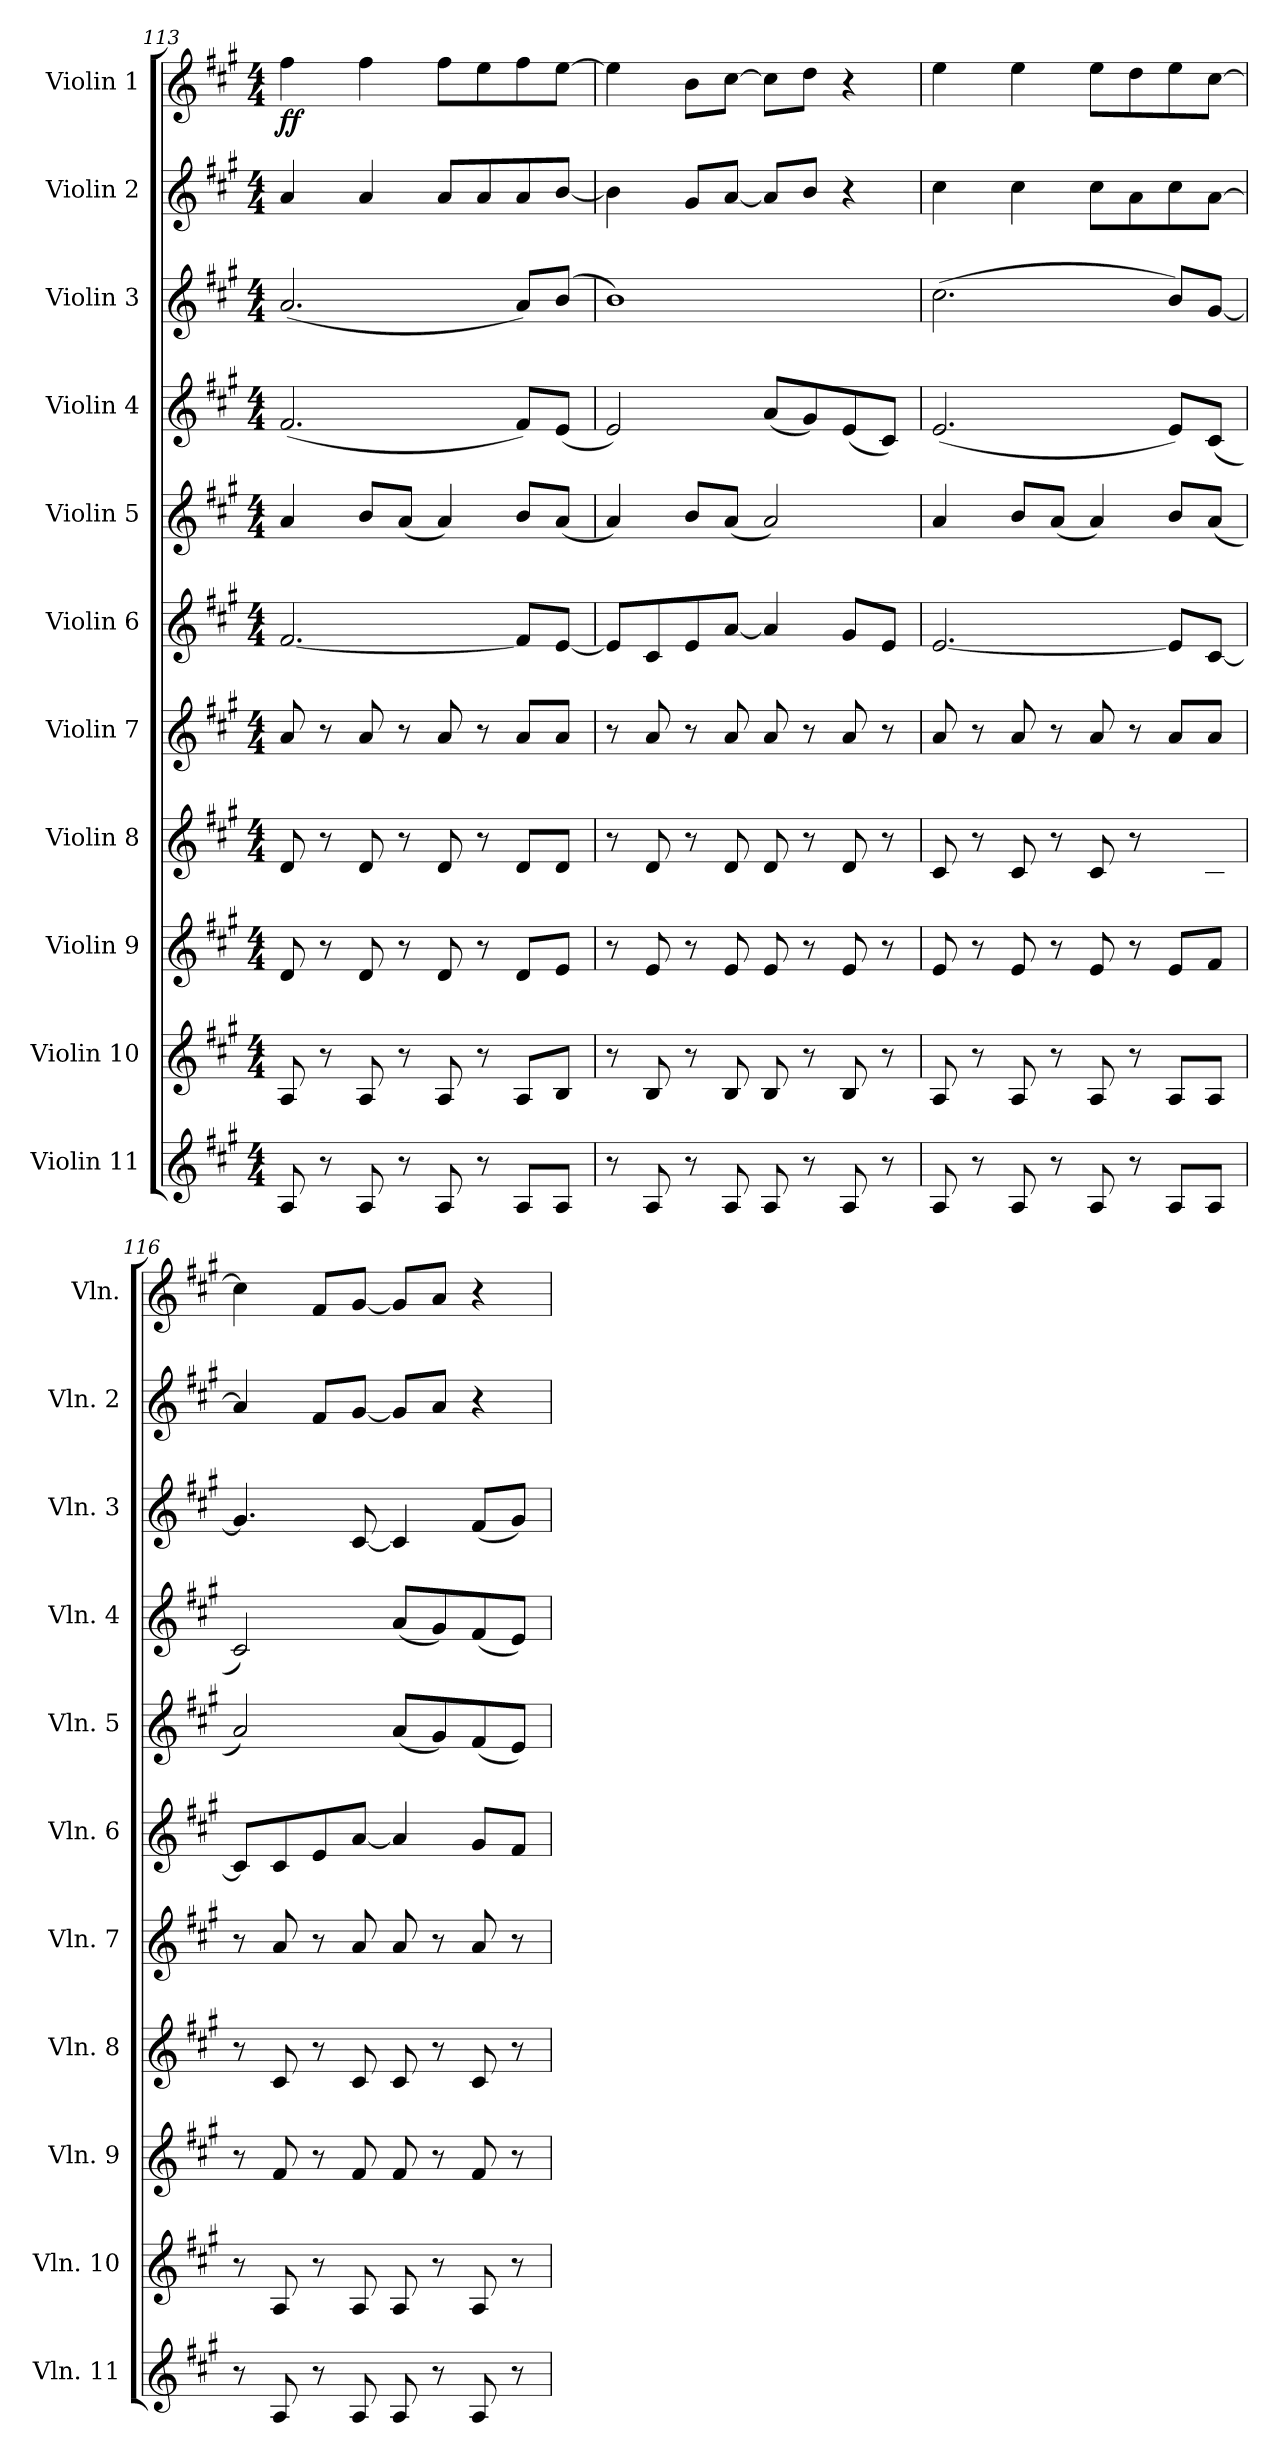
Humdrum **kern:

**kern	**kern	**kern	**kern	**kern	**kern	**kern	**kern	**kern	**kern	**kern	**dynam
*part11	*part10	*part9	*part8	*part7	*part6	*part5	*part4	*part3	*part2	*part1	*part1
*staff11	*staff10	*staff9	*staff8	*staff7	*staff6	*staff5	*staff4	*staff3	*staff2	*staff1	*staff1
*I"Violin 11	*I"Violin 10	*I"Violin 9	*I"Violin 8	*I"Violin 7	*I"Violin 6	*I"Violin 5	*I"Violin 4	*I"Violin 3	*I"Violin 2	*I"Violin 1	*
*I'Vln. 11	*I'Vln. 10	*I'Vln. 9	*I'Vln. 8	*I'Vln. 7	*I'Vln. 6	*I'Vln. 5	*I'Vln. 4	*I'Vln. 3	*I'Vln. 2	*I'Vln.	*
!!LO:PB:g=z
*clefG2	*clefG2	*clefG2	*clefG2	*clefG2	*clefG2	*clefG2	*clefG2	*clefG2	*clefG2	*clefG2	*
*k[f#c#g#]	*k[f#c#g#]	*k[f#c#g#]	*k[f#c#g#]	*k[f#c#g#]	*k[f#c#g#]	*k[f#c#g#]	*k[f#c#g#]	*k[f#c#g#]	*k[f#c#g#]	*k[f#c#g#]	*
*M4/4	*M4/4	*M4/4	*M4/4	*M4/4	*M4/4	*M4/4	*M4/4	*M4/4	*M4/4	*M4/4	*
=113	=113	=113	=113	=113	=113	=113	=113	=113	=113	=113	=113
!	!	!	!	!	!	!	!	!	!	!	!LO:DY:b
8A/	8A/	8d/	8d/	8a/	[2.f#/	4a/	(<2.f#/	(<2.a/	4a/	4ff#\	ff
8r	8r	8r	8r	8r	.	.	.	.	.	.	.
8A/	8A/	8d/	8d/	8a/	.	8b/L	.	.	4a/	4ff#\	.
8r	8r	8r	8r	8r	.	(<8a/J	.	.	.	.	.
8A/	8A/	8d/	8d/	8a/	.	4a/)	.	.	8a/L	8ff#\L	.
8r	8r	8r	8r	8r	.	.	.	.	8a/	8ee\	.
8A/L	8A/L	8d/L	8d/L	8a/L	8f#/L]	8b/L	8f#/L)	8a/L)	8a/	8ff#\	.
8A/J	8B/J	8e/J	8d/J	8a/J	[8e/J	(<8a/J	(<8e/J	(<8b/J	[8b/J	[8ee\J	.
=114	=114	=114	=114	=114	=114	=114	=114	=114	=114	=114	=114
8r	8r	8r	8r	8r	8e/L]	4a/)	2e/)	1b)	4b\]	4ee\]	.
8A/	8B/	8e/	8d/	8a/	8c#/	.	.	.	.	.	.
8r	8r	8r	8r	8r	8e/	8b/L	.	.	8g#/L	8b\L	.
8A/	8B/	8e/	8d/	8a/	[8a/J	(<8a/J	.	.	[8a/J	[8cc#\J	.
8A/	8B/	8e/	8d/	8a/	4a/]	2a/)	(<8a/L	.	8a/L]	8cc#\L]	.
8r	8r	8r	8r	8r	.	.	8g#/)	.	8b/J	8dd\J	.
8A/	8B/	8e/	8d/	8a/	8g#/L	.	(<8e/	.	4r	4r	.
8r	8r	8r	8r	8r	8e/J	.	8c#/J)	.	.	.	.
=115	=115	=115	=115	=115	=115	=115	=115	=115	=115	=115	=115
8A/	8A/	8e/	8c#/	8a/	[2.e/	4a/	(<2.e/	(>2.cc#\	4cc#\	4ee\	.
8r	8r	8r	8r	8r	.	.	.	.	.	.	.
8A/	8A/	8e/	8c#/	8a/	.	8b/L	.	.	4cc#\	4ee\	.
8r	8r	8r	8r	8r	.	(<8a/J	.	.	.	.	.
8A/	8A/	8e/	8c#/	8a/	.	4a/)	.	.	8cc#\L	8ee\L	.
8r	8r	8r	8r	8r	.	.	.	.	8a\	8dd\	.
8A/L	8A/L	8e/L	8c#/Lyy	8a/L	8e/L]	8b/L	8e/L)	8b/L)	8cc#\	8ee\	.
8A/J	8A/J	8f#/J	8c#/J	8a/J	[8c#/J	(<8a/J	(<8c#/J	[8g#/J	[8a\J	[8cc#\J	.
=116	=116	=116	=116	=116	=116	=116	=116	=116	=116	=116	=116
8r	8r	8r	8r	8r	8c#/L]	2a/)	2c#/)	4.g#/]	4a/]	4cc#\]	.
8A/	8A/	8f#/	8c#/	8a/	8c#/	.	.	.	.	.	.
8r	8r	8r	8r	8r	8e/	.	.	.	8f#/L	8f#/L	.
8A/	8A/	8f#/	8c#/	8a/	[8a/J	.	.	[8c#/	[8g#/J	[8g#/J	.
8A/	8A/	8f#/	8c#/	8a/	4a/]	(<8a/L	(<8a/L	4c#/]	8g#/L]	8g#/L]	.
8r	8r	8r	8r	8r	.	8g#/)	8g#/)	.	8a/J	8a/J	.
8A/	8A/	8f#/	8c#/	8a/	8g#/L	(<8f#/	(<8f#/	(<8f#/L	4r	4r	.
8r	8r	8r	8r	8r	8f#/J	8e/J)	8e/J)	8g#/J)	.	.	.
=	=	=	=	=	=	=	=	=	=	=	=
*-	*-	*-	*-	*-	*-	*-	*-	*-	*-	*-	*-
